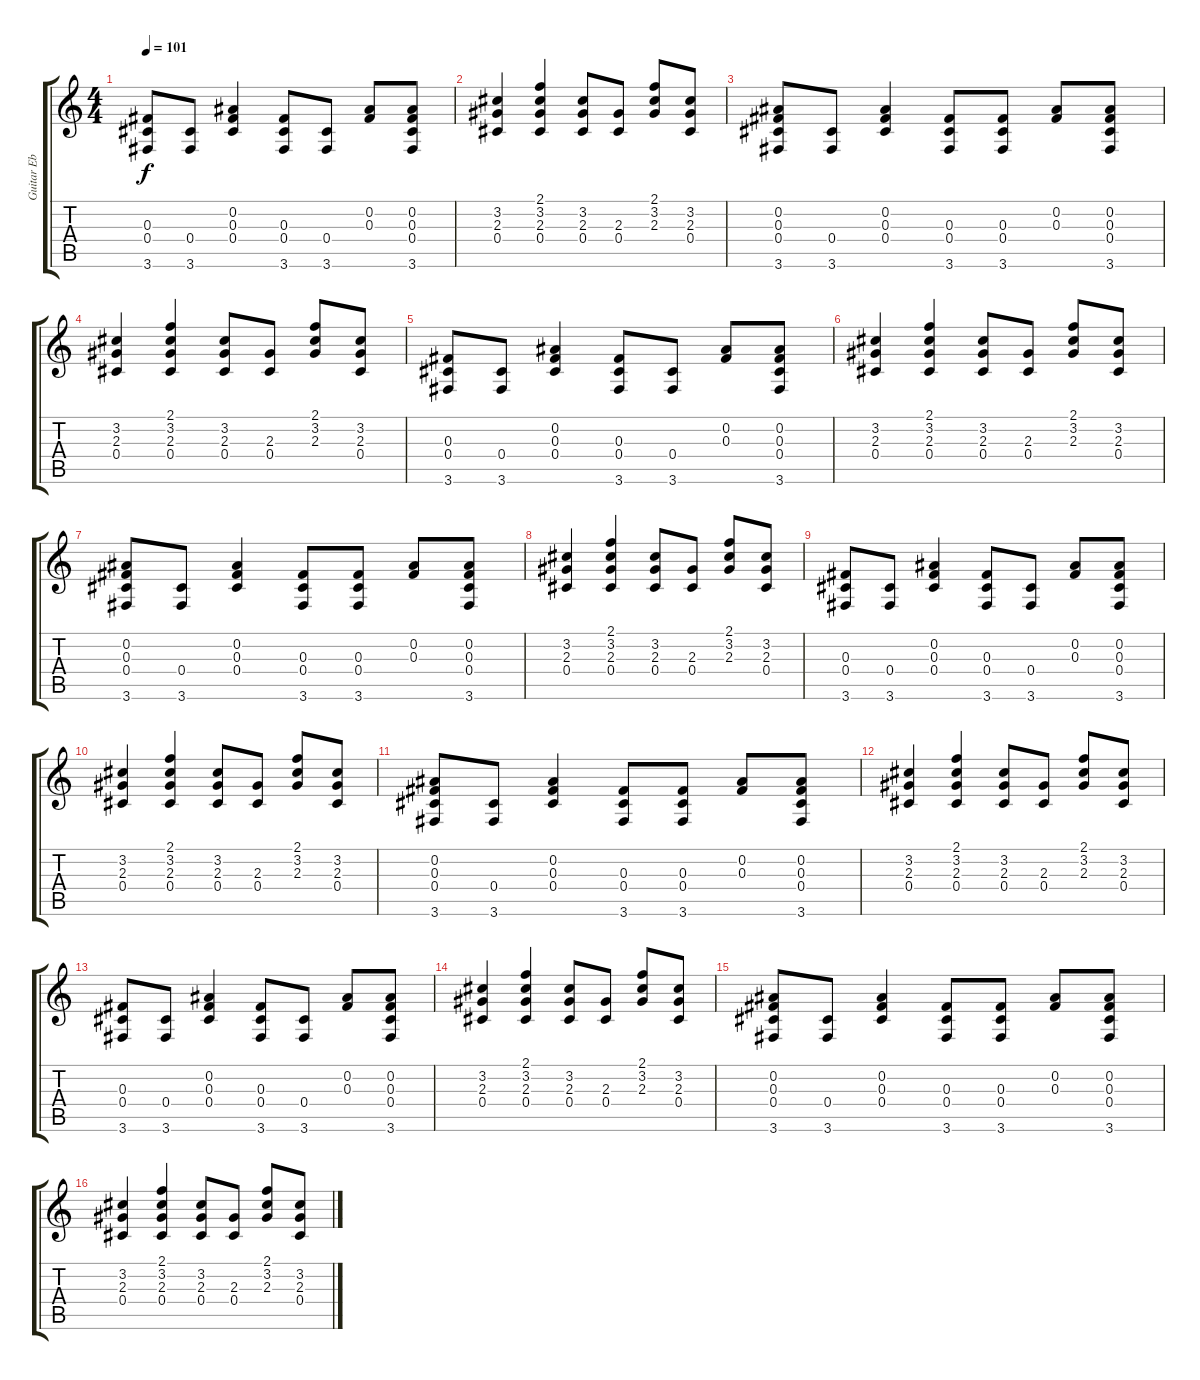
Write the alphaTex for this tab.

\track ("Guitar Eb 1" "Guitar Eb ") {instrument electricguitarjazz}
\staff {score tabs}
\tuning (Eb4 Bb3 Gb3 Db3 Ab2 Eb2) {hide}
\ts (4 4)
\tempo 101
\clef g2
\ks c
(0.3 0.4 3.6).8{dy f} (0.4 3.6).8 (0.2 0.3 0.4).4 (0.3 0.4 3.6).8 (0.4 3.6).8 (0.2 0.3).8 (0.2 0.3 0.4 3.6).8 |
(3.2 2.3 0.4).4 (2.1 3.2 2.3 0.4).4 (3.2 2.3 0.4).8 (2.3 0.4).8 (2.1 3.2 2.3).8 (3.2 2.3 0.4).8 |
(0.2 0.3 0.4 3.6).8 (0.4 3.6).8 (0.2 0.3 0.4).4 (0.3 0.4 3.6).8 (0.3 0.4 3.6).8 (0.2 0.3).8 (0.2 0.3 0.4 3.6).8 |
(3.2 2.3 0.4).4 (2.1 3.2 2.3 0.4).4 (3.2 2.3 0.4).8 (2.3 0.4).8 (2.1 3.2 2.3).8 (3.2 2.3 0.4).8 |
(0.3 0.4 3.6).8 (0.4 3.6).8 (0.2 0.3 0.4).4 (0.3 0.4 3.6).8 (0.4 3.6).8 (0.2 0.3).8 (0.2 0.3 0.4 3.6).8 |
(3.2 2.3 0.4).4 (2.1 3.2 2.3 0.4).4 (3.2 2.3 0.4).8 (2.3 0.4).8 (2.1 3.2 2.3).8 (3.2 2.3 0.4).8 |
(0.2 0.3 0.4 3.6).8 (0.4 3.6).8 (0.2 0.3 0.4).4 (0.3 0.4 3.6).8 (0.3 0.4 3.6).8 (0.2 0.3).8 (0.2 0.3 0.4 3.6).8 |
(3.2 2.3 0.4).4 (2.1 3.2 2.3 0.4).4 (3.2 2.3 0.4).8 (2.3 0.4).8 (2.1 3.2 2.3).8 (3.2 2.3 0.4).8 |
(0.3 0.4 3.6).8 (0.4 3.6).8 (0.2 0.3 0.4).4 (0.3 0.4 3.6).8 (0.4 3.6).8 (0.2 0.3).8 (0.2 0.3 0.4 3.6).8 |
(3.2 2.3 0.4).4 (2.1 3.2 2.3 0.4).4 (3.2 2.3 0.4).8 (2.3 0.4).8 (2.1 3.2 2.3).8 (3.2 2.3 0.4).8 |
(0.2 0.3 0.4 3.6).8 (0.4 3.6).8 (0.2 0.3 0.4).4 (0.3 0.4 3.6).8 (0.3 0.4 3.6).8 (0.2 0.3).8 (0.2 0.3 0.4 3.6).8 |
(3.2 2.3 0.4).4 (2.1 3.2 2.3 0.4).4 (3.2 2.3 0.4).8 (2.3 0.4).8 (2.1 3.2 2.3).8 (3.2 2.3 0.4).8 |
(0.3 0.4 3.6).8 (0.4 3.6).8 (0.2 0.3 0.4).4 (0.3 0.4 3.6).8 (0.4 3.6).8 (0.2 0.3).8 (0.2 0.3 0.4 3.6).8 |
(3.2 2.3 0.4).4 (2.1 3.2 2.3 0.4).4 (3.2 2.3 0.4).8 (2.3 0.4).8 (2.1 3.2 2.3).8 (3.2 2.3 0.4).8 |
(0.2 0.3 0.4 3.6).8 (0.4 3.6).8 (0.2 0.3 0.4).4 (0.3 0.4 3.6).8 (0.3 0.4 3.6).8 (0.2 0.3).8 (0.2 0.3 0.4 3.6).8 |
(3.2 2.3 0.4).4 (2.1 3.2 2.3 0.4).4 (3.2 2.3 0.4).8 (2.3 0.4).8 (2.1 3.2 2.3).8 (3.2 2.3 0.4).8
